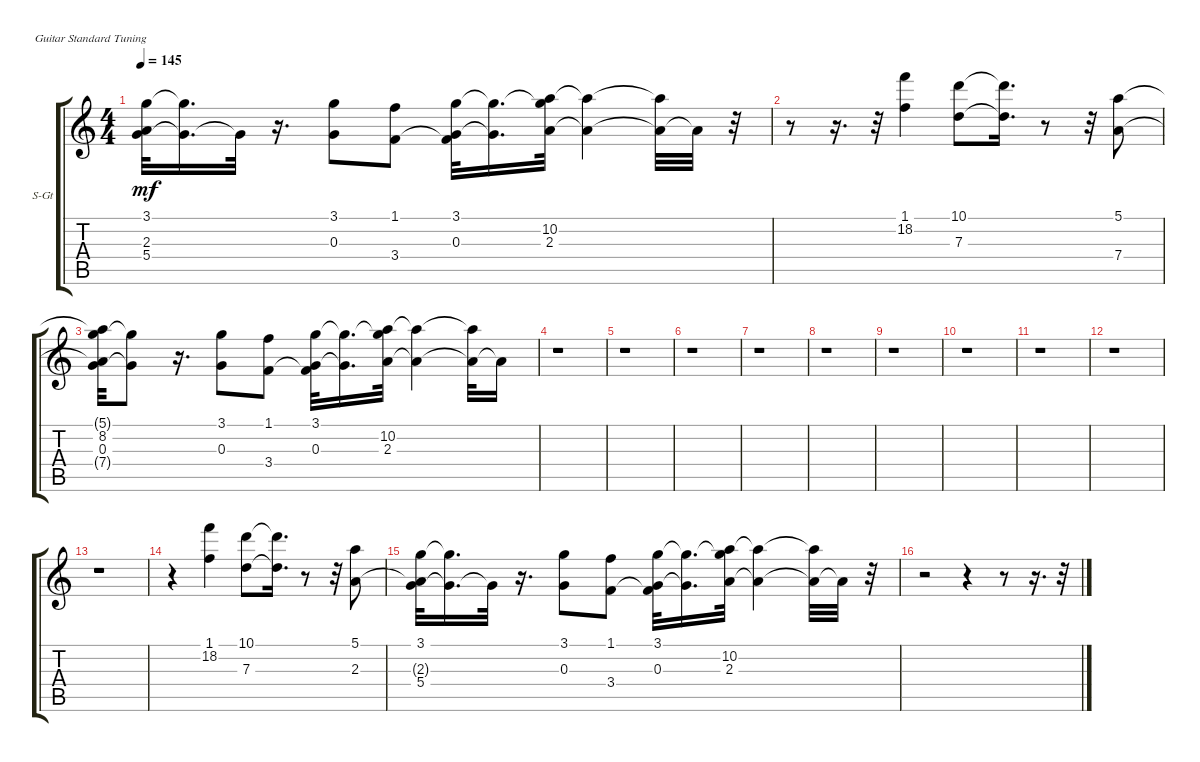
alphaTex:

\defaultSystemsLayout 4
\bracketExtendMode groupsimilarinstruments
\firstSystemTrackNameOrientation horizontal
\otherSystemsTrackNameOrientation horizontal
\track ("Steel Guitar" "S-Gt") {instrument acousticguitarsteel}
\staff {score tabs}
\tuning (E4 B3 G3 D3 A2 E2)
\ts (4 4)
\tempo 145
\clef g2
\scale
0.333333
\ks c
(2.3{t} 5.4 3.1).32{dy mf} (5.4{t} 3.1{t}).16{d} 5.4{t}.32 r.16{d} (0.3 3.1).8 (3.4 1.1).8 (3.4{t} 0.3 3.1).32 (0.3{t} 3.1{t}).16{d} (3.1{t} 2.3 10.2).32 (2.3{t} 10.2{t}).4 (2.3{t} 10.2{t}).32 2.3{t}.32 r.32 |
\scale
0.333333 r.8 r.16{d} r.32 (1.1 18.2).4 (7.3 10.1).8 (7.3{t} 10.1{t}).16{d} r.8 r.32 (5.1 7.4).8 |
\scale
0.333333 (5.1{t} 7.4{t} 0.3 8.2).32 (0.3{t} 8.2{t}).8 r.16{d} (0.3 3.1).8 (3.4 1.1).8 (3.4{t} 0.3 3.1).32 (0.3{t} 3.1{t}).16{d} (3.1{t} 2.3 10.2).32 (2.3{t} 10.2{t}).4 (2.3{t} 10.2{t}).32 2.3{t}.16 |
\scale
0.333333 r.1 |
\scale
0.333333 r.1 |
\scale
0.333333 r.1 |
\scale
0.333333 r.1 |
\scale
0.333333 r.1 |
\scale
0.333333 r.1 |
\scale
0.333333 r.1 |
\scale
0.333333 r.1 |
\scale
0.333333 r.1 |
\scale
0.333333 r.1 |
\scale
0.333333 r.4 (1.1 18.2).4 (7.3 10.1).8 (7.3{t} 10.1{t}).16{d} r.8 r.32 (2.3 5.1).8 |
\scale
0.333333 (2.3{t} 5.4 3.1).32 (5.4{t} 3.1{t}).16{d} 5.4{t}.32 r.16{d} (0.3 3.1).8 (3.4 1.1).8 (3.4{t} 0.3 3.1).32 (0.3{t} 3.1{t}).16{d} (3.1{t} 2.3 10.2).32 (2.3{t} 10.2{t}).4 (2.3{t} 10.2{t}).32 2.3{t}.32 r.32 |
\scale
0.333333 r.2 r.4 r.8 r.16{d} r.32
